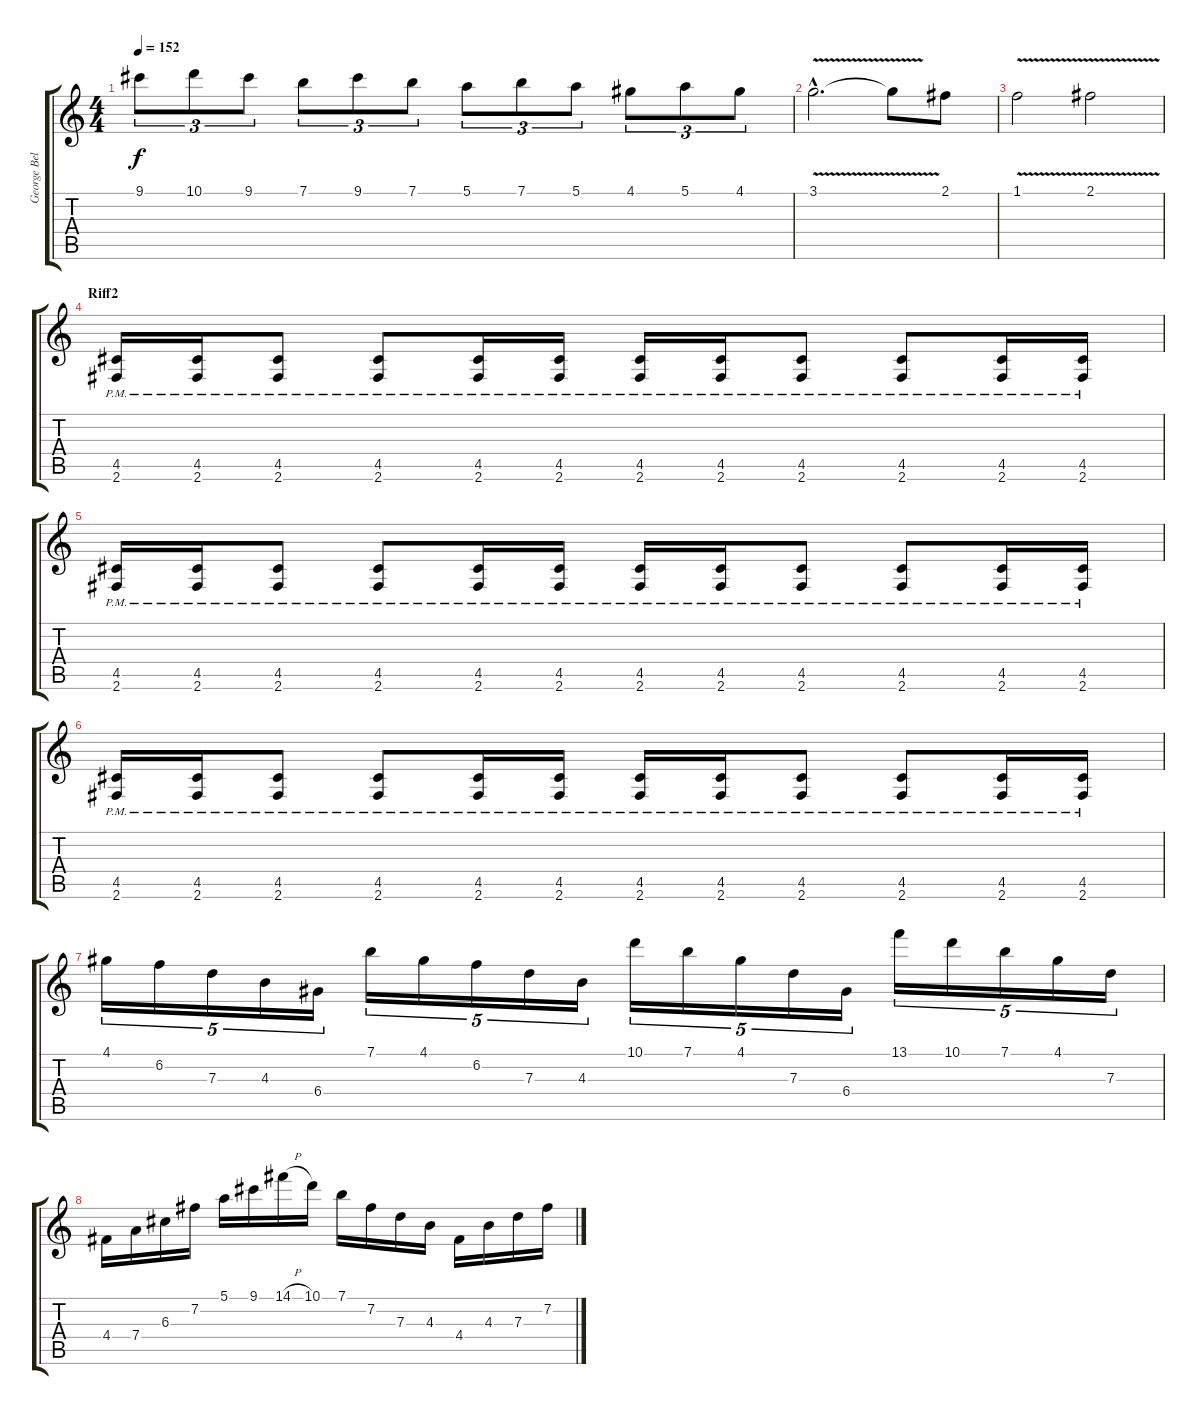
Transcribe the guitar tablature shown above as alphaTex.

\track ("George Bellas" "George Bel") {instrument overdrivenguitar}
\staff {score tabs}
\tuning (E4 B3 G3 D3 A2 E2) {hide}
\ts (4 4)
\tempo 152
\clef g2
\ks c
9.1.8{tu (3 2) dy f} 10.1.8{tu (3 2)} 9.1.8{tu (3 2)} 7.1.8{tu (3 2)} 9.1.8{tu (3 2)} 7.1.8{tu (3 2)} 5.1.8{tu (3 2)} 7.1.8{tu (3 2)} 5.1.8{tu (3 2)} 4.1.8{tu (3 2)} 5.1.8{tu (3 2)} 4.1.8{tu (3 2)} |
3.1{v hac}.2{d} 3.1{t}.8 2.1.8 |
1.1{v}.2 2.1{v}.2 |
\section ("" "Riff2")
(4.5{pm} 2.6).16 (4.5{pm} 2.6).16 (4.5{pm} 2.6).8 (4.5{pm} 2.6).8 (4.5{pm} 2.6).16 (4.5{pm} 2.6).16 (4.5{pm} 2.6).16 (4.5{pm} 2.6).16 (4.5{pm} 2.6).8 (4.5{pm} 2.6).8 (4.5{pm} 2.6).16 (4.5{pm} 2.6).16 |
(4.5{pm} 2.6).16 (4.5{pm} 2.6).16 (4.5{pm} 2.6).8 (4.5{pm} 2.6).8 (4.5{pm} 2.6).16 (4.5{pm} 2.6).16 (4.5{pm} 2.6).16 (4.5{pm} 2.6).16 (4.5{pm} 2.6).8 (4.5{pm} 2.6).8 (4.5{pm} 2.6).16 (4.5{pm} 2.6).16 |
(4.5{pm} 2.6).16 (4.5{pm} 2.6).16 (4.5{pm} 2.6).8 (4.5{pm} 2.6).8 (4.5{pm} 2.6).16 (4.5{pm} 2.6).16 (4.5{pm} 2.6).16 (4.5{pm} 2.6).16 (4.5{pm} 2.6).8 (4.5{pm} 2.6).8 (4.5{pm} 2.6).16 (4.5{pm} 2.6).16 |
4.1.16{tu (5 4)} 6.2.16{tu (5 4)} 7.3.16{tu (5 4)} 4.3.16{tu (5 4)} 6.4.16{tu (5 4)} 7.1.16{tu (5 4)} 4.1.16{tu (5 4)} 6.2.16{tu (5 4)} 7.3.16{tu (5 4)} 4.3.16{tu (5 4)} 10.1.16{tu (5 4)} 7.1.16{tu (5 4)} 4.1.16{tu (5 4)} 7.3.16{tu (5 4)} 6.4.16{tu (5 4)} 13.1.16{tu (5 4)} 10.1.16{tu (5 4)} 7.1.16{tu (5 4)} 4.1.16{tu (5 4)} 7.3.16{tu (5 4)} |
4.4.16 7.4.16 6.3.16 7.2.16 5.1.16 9.1.16 14.1{h}.16 10.1.16 7.1.16 7.2.16 7.3.16 4.3.16 4.4.16 4.3.16 7.3.16 7.2.16
